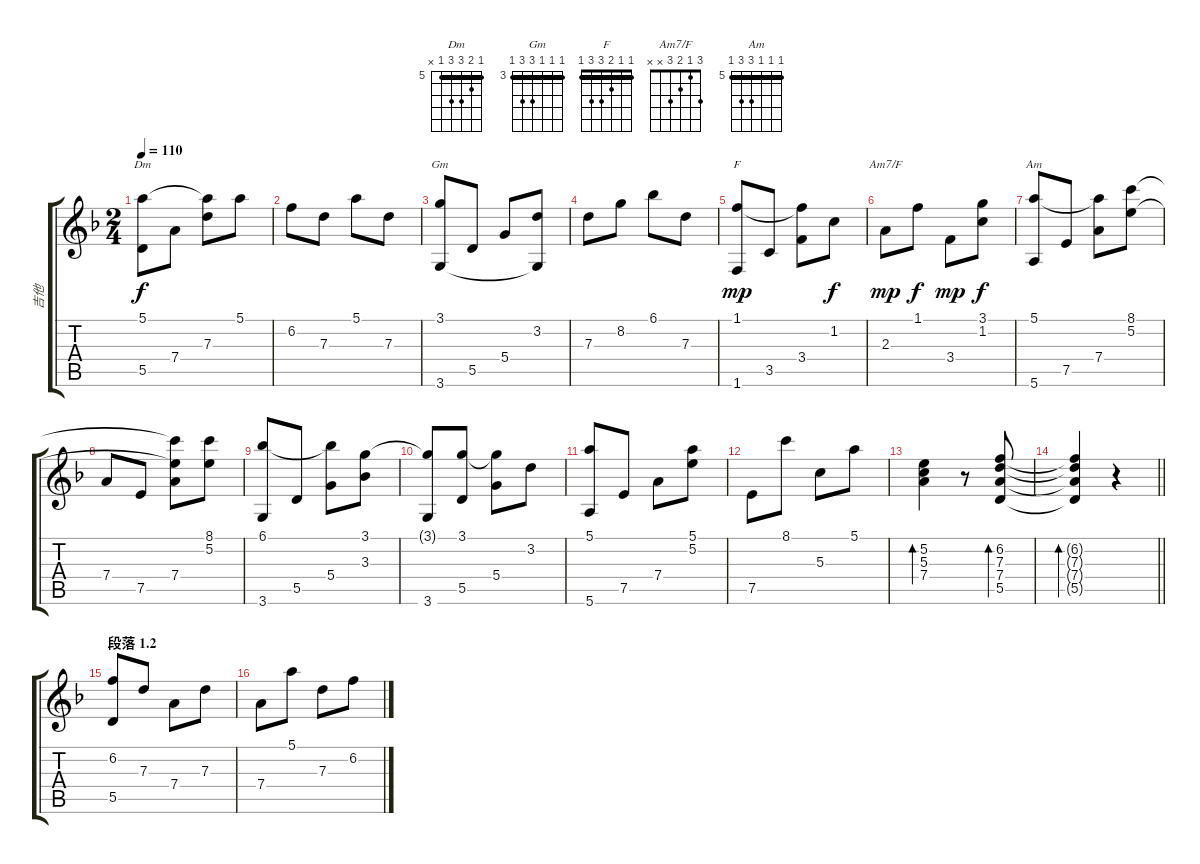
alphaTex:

\track ("吉他" "吉他") {instrument electricguitarclean}
\staff {score tabs}
\tuning (E4 B3 G3 D3 A2 E2) {hide}
\chord ("Dm" 5 6 7 7 5 x) {firstfret 5 barre 5}
\chord ("Gm" 3 3 3 5 5 3) {firstfret 3 barre 3}
\chord ("F" 1 1 2 3 3 1) {barre 1}
\chord ("Am7/F" 3 1 2 3 x x)
\chord ("Am" 5 5 5 7 7 5) {firstfret 5 barre 5}
\ts (2 4)
\tempo 110
\clef g2
\ks dminor
(5.1 5.5).8{ch "Dm" dy f} 7.4.8 (5.1{t} 7.3).8 5.1.8 |
6.2.8 7.3.8 5.1.8 7.3.8 |
(3.1 3.6).8{ch "Gm"} 5.5.8 5.4.8 (3.2 3.6{t}).8 |
7.3.8 8.2.8 6.1.8 7.3.8 |
(1.1 1.6).8{ch "F" dy mp} 3.5.8 (1.1{t} 3.4).8 1.2.8{dy f} |
2.3.8{ch "Am7/F" dy mp} 1.1.8{dy f} 3.4.8{dy mp} (3.1 1.2).8{dy f} |
(5.1 5.6).8{ch "Am"} 7.5.8 (5.1{t} 7.4).8 (8.1 5.2).8 |
7.4.8 7.5.8 (8.1{t} 5.2{t} 7.4).8 (8.1 5.2).8 |
(6.1 3.6).8 5.5.8 (6.1{t} 5.4).8 (3.1 3.3).8 |
(3.1{t} 3.6).8 (3.1 5.5).8 (3.1{t} 5.4).8 3.2.8 |
(5.1 5.6).8 7.5.8 7.4.8 (5.1 5.2).8 |
7.5.8 8.1.8 5.3.8 5.1.8 |
(5.2 5.3 7.4).4{bd 60} r.8 (6.2 7.3 7.4 5.5).8{bd 60} |
\barLineRight lightlight
(6.2{t} 7.3{t} 7.4{t} 5.5{t}).4{bd 60} r.4 |
\section ("" "段落 1.2")
(6.2 5.5).8 7.3.8 7.4.8 7.3.8 |
7.4.8 5.1.8 7.3.8 6.2.8
